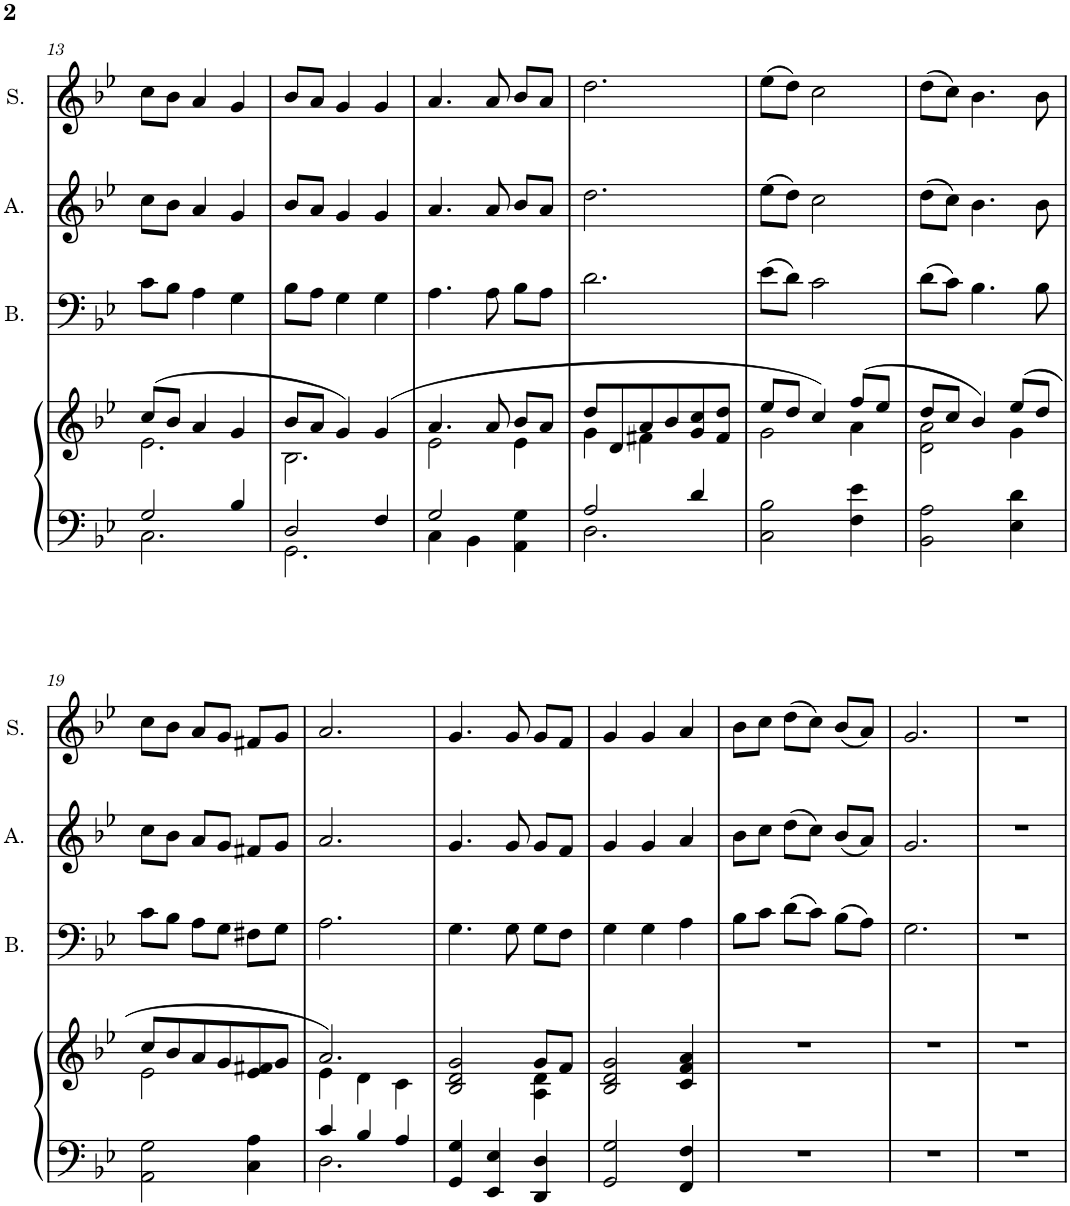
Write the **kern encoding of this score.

**kern	**kern	**kern	**kern	**kern
*part4	*part4	*part3	*part2	*part1
*staff5	*staff4	*staff3	*staff2	*staff1
*I"klavir	*	*I"Bas	*I"Alt	*I"Soprán
*	*	*I'B.	*I'A.	*I'S.
!!LO:PB:g=z
*clefF4	*clefG2	*clefF4	*clefG2	*clefG2
*k[b-e-]	*k[b-e-]	*k[b-e-]	*k[b-e-]	*k[b-e-]
*M3/4	*M3/4	*M3/4	*M3/4	*M3/4
=13	=13	=13	=13	=13
*^	*^	*	*	*
2G/	2.C\	(>8cc/L	2.e-\	8c\L	8cc\L	8cc\L
.	.	8b-/J	.	8B-\J	8b-\J	8b-\J
.	.	4a/	.	4A\	4a/	4a/
4B-/	.	4g/	.	4G\	4g/	4g/
=14	=14	=14	=14	=14	=14	=14
2D/	2.GG\	8b-/L	2.B-\	8B-\L	8b-/L	8b-/L
.	.	8a/J	.	8A\J	8a/J	8a/J
.	.	4g/)	.	4G\	4g/	4g/
4F/	.	(>4g/	.	4G\	4g/	4g/
=15	=15	=15	=15	=15	=15	=15
2G/	4C\	4.a/	2e-\	4.A\	4.a/	4.a/
.	4BB-\	.	.	.	.	.
.	.	8a/	.	8A\	8a/	8a/
4AA\ 4G\	4ryy	8b-/L	4e-\	8B-\L	8b-/L	8b-/L
.	.	8a/J	.	8A\J	8a/J	8a/J
=16	=16	=16	=16	=16	=16	=16
2A/	2.D\	8dd/L	4g\	2.d\	2.dd\	2.dd\
.	.	8d/	.	.	.	.
.	.	8a/	4f#X\	.	.	.
.	.	8b-/	.	.	.	.
4d/	.	8g/ 8cc/	4ryy	.	.	.
.	.	8f#/ 8dd/J	.	.	.	.
*v	*v	*	*	*	*	*
=17	=17	=17	=17	=17	=17
2C\ 2B-\	8ee-/L	2g\	(8e-\L	(8ee-\L	(8ee-\L
.	8dd/J	.	8d\J)	8dd\J)	8dd\J)
.	4cc/)	.	2c\	2cc\	2cc\
4F\ 4e-\	(>8ff/L	4a\	.	.	.
.	8ee-/J	.	.	.	.
=18	=18	=18	=18	=18	=18
2BB-\ 2A\	8dd/L	2d\ 2a\	(8d\L	(8dd\L	(8dd\L
.	8cc/J	.	8c\J)	8cc\J)	8cc\J)
.	4b-/)	.	4.B-\	4.b-\	4.b-\
4E-\ 4d\	(>8ee-/L	4g\	.	.	.
.	8dd/J	.	8B-\	8b-\	8b-\
!!LO:LB:g=z
=19	=19	=19	=19	=19	=19
2AA\ 2G\	8cc/L	2e-\	8c\L	8cc\L	8cc\L
.	8b-/	.	8B-\J	8b-\J	8b-\J
.	8a/	.	8A\L	8a/L	8a/L
.	8g/	.	8G\J	8g/J	8g/J
4C\ 4A\	8e-/ 8f#X/	4ryy	8F#X\L	8f#X/L	8f#X/L
.	8g/J	.	8G\J	8g/J	8g/J
=20	=20	=20	=20	=20	=20
*^	*	*	*	*	*
4c/	2.D\	2.a/)	4e-\	2.A\	2.a/	2.a/
4B-/	.	.	4d\	.	.	.
4A/	.	.	4c\	.	.	.
*v	*v	*	*	*	*	*
=21	=21	=21	=21	=21	=21
4GG/ 4G/	2B-/ 2d/ 2g/	2ryy	4.G\	4.g/	4.g/
4EE-/ 4E-/	.	.	.	.	.
.	.	.	8G\	8g/	8g/
4DD/ 4D/	8g/L	4A\ 4d\	8G\L	8g/L	8g/L
.	8f/J	.	8F\J	8f/J	8f/J
*	*v	*v	*	*	*
=22	=22	=22	=22	=22
2GG/ 2G/	2B-/ 2d/ 2g/	4G\	4g/	4g/
.	.	4G\	4g/	4g/
4FF/ 4F/	4c/ 4f/ 4a/	4A\	4a/	4a/
=23	=23	=23	=23	=23
2.r	2.r	8B-\L	8b-\L	8b-\L
.	.	8c\J	8cc\J	8cc\J
.	.	(8d\L	(8dd\L	(8dd\L
.	.	8c\J)	8cc\J)	8cc\J)
.	.	(8B-\L	(8b-/L	(8b-/L
.	.	8A\J)	8a/J)	8a/J)
=24	=24	=24	=24	=24
2.r	2.r	2.G\	2.g/	2.g/
=25	=25	=25	=25	=25
2.r	2.r	2.r	2.r	2.r
=	=	=	=	=
*-	*-	*-	*-	*-
